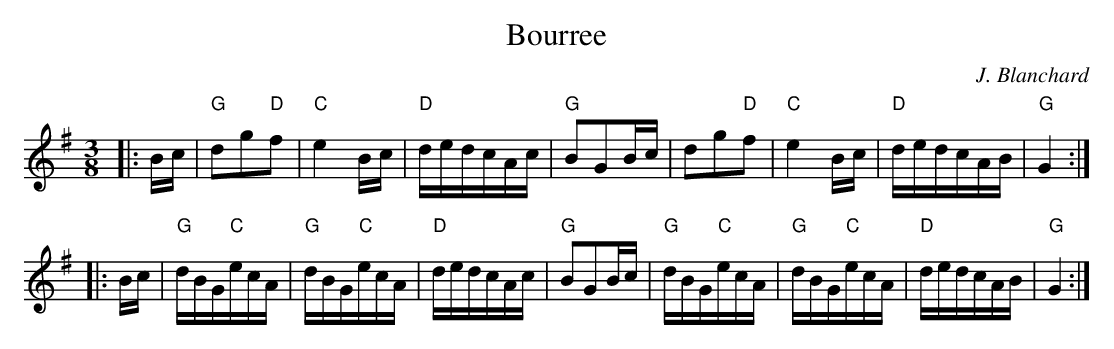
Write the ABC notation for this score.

X:1
T:Bourree
C:J. Blanchard
E:12
L:1/16
M:3/8
K:G
|:Bc|"G"d2g2"D"f2|"C"e4 Bc|"D"dedcAc|"G"B2G2Bc|\
d2g2"D"f2|"C"e4 Bc|"D"dedcAB|"G"G4:|*
E:9
|:Bc|"G"dBG"C"ecA|"G"dBG"C"ecA|"D"dedcAc|"G"B2G2Bc|\
"G"dBG"C"ecA|"G"dBG"C"ecA|"D"dedcAB|"G"G4:|**
